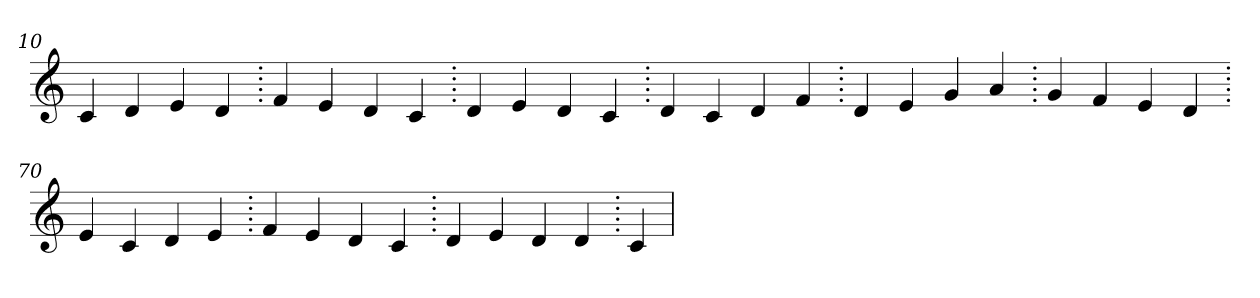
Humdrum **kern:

**kern
*part1
*staff1
*clefG2
=10.
4c
4d
4e
4d
=20.
4f
4e
4d
4c
=30.
4d
4e
4d
4c
=40.
4d
4c
4d
4f
=50.
4d
4e
4g
4a
=60.
4g
4f
4e
4d
=70.
4e
4c
4d
4e
=80.
4f
4e
4d
4c
=90.
4d
4e
4d
4d
=100.
4c
=
*-
